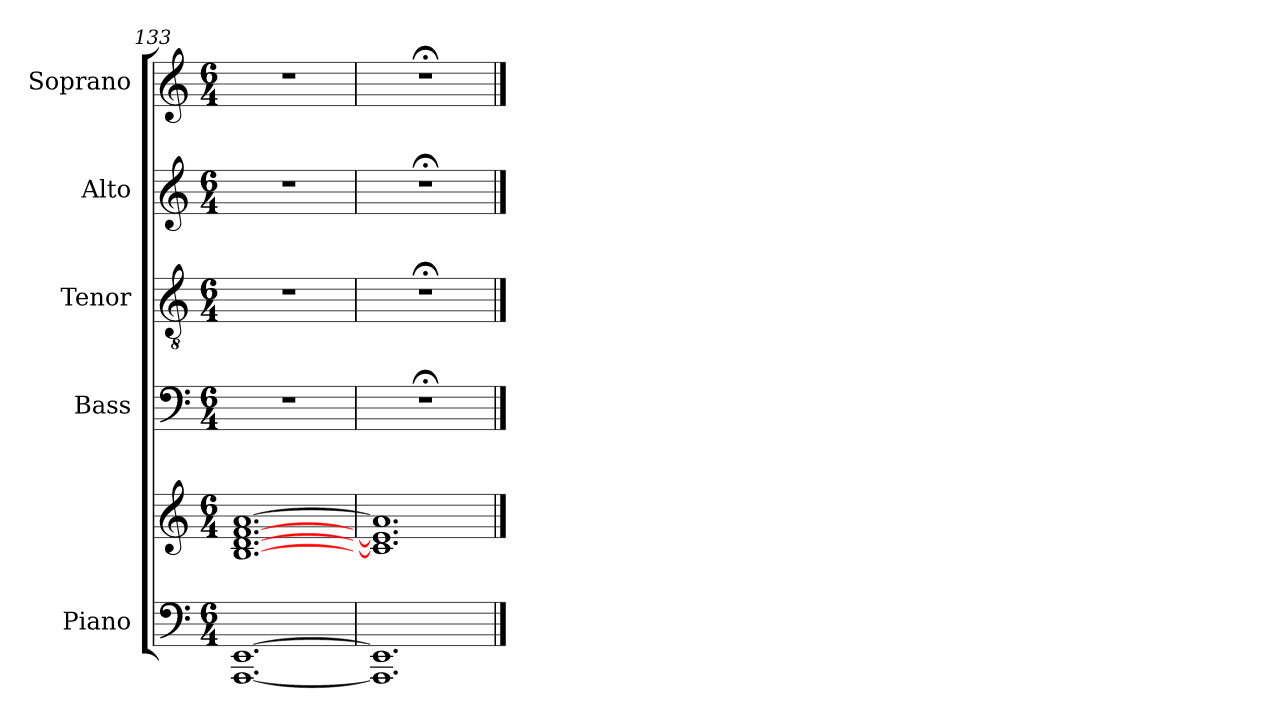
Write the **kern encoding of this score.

**kern	**kern	**kern	**kern	**kern	**kern
*part5	*part5	*part4	*part3	*part2	*part1
*staff6	*staff5	*staff4	*staff3	*staff2	*staff1
*I"Piano	*	*I"Bass	*I"Tenor	*I"Alto	*I"Soprano
*	*	*I'B	*I'T	*I'A	*I'S
*clefF4	*clefG2	*clefF4	*clefGv2	*clefG2	*clefG2
*k[]	*k[]	*k[]	*k[]	*k[]	*k[]
*C:	*C:	*C:	*C:	*C:	*C:
*M6/4	*M6/4	*M6/4	*M6/4	*M6/4	*M6/4
=133	=133	=133	=133	=133	=133
*	*^	*	*	*	*
!	!	!LO:N:vis=1	!LO:N:vis=1	!LO:N:vis=1	!LO:N:vis=1	!LO:N:vis=1
[1.AAA [1.EE	[1.B [1.d [1.f [1.a	1.ryy	1.r	1.r	1.r	1.r
=134	=134	=134	=134	=134	=134	=134
!	!	!LO:N:vis=1	!LO:N:vis=1	!LO:N:vis=1	!LO:N:vis=1	!LO:N:vis=1
1.AAA] 1.EE]	1.c] 1.e] 1.a]	1.ryy	1.r;<	1.r;<	1.r;<	1.r;<
*	*v	*v	*	*	*	*
==	==	==	==	==	==
*-	*-	*-	*-	*-	*-
